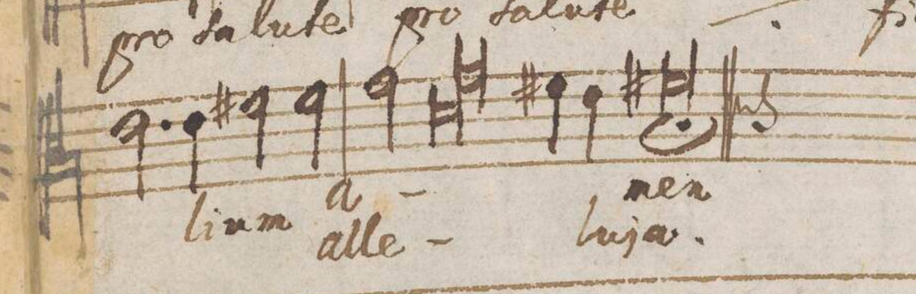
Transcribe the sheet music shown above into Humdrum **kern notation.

**kern	**text	**text
*I"Altus	*	*
*clefC3	*	*
*k[]	*	*
*met(C|)	*	*
*M2/1	*	*
2.e\	.	.
4e\	-li-	.
2f#X\	-um	.
2f#\	a-	al-
=74-	=74-	=74-
2g\	.	-le-
*lig	*	*
1d	.	.
1g\	.	.
*Xlig	*	*
=75-	=75-	=75-
4f#X\	.	.
4e\	.	-lu-
0f#X;<	-men	-ja.
==	==	==
*-	*-	*-
